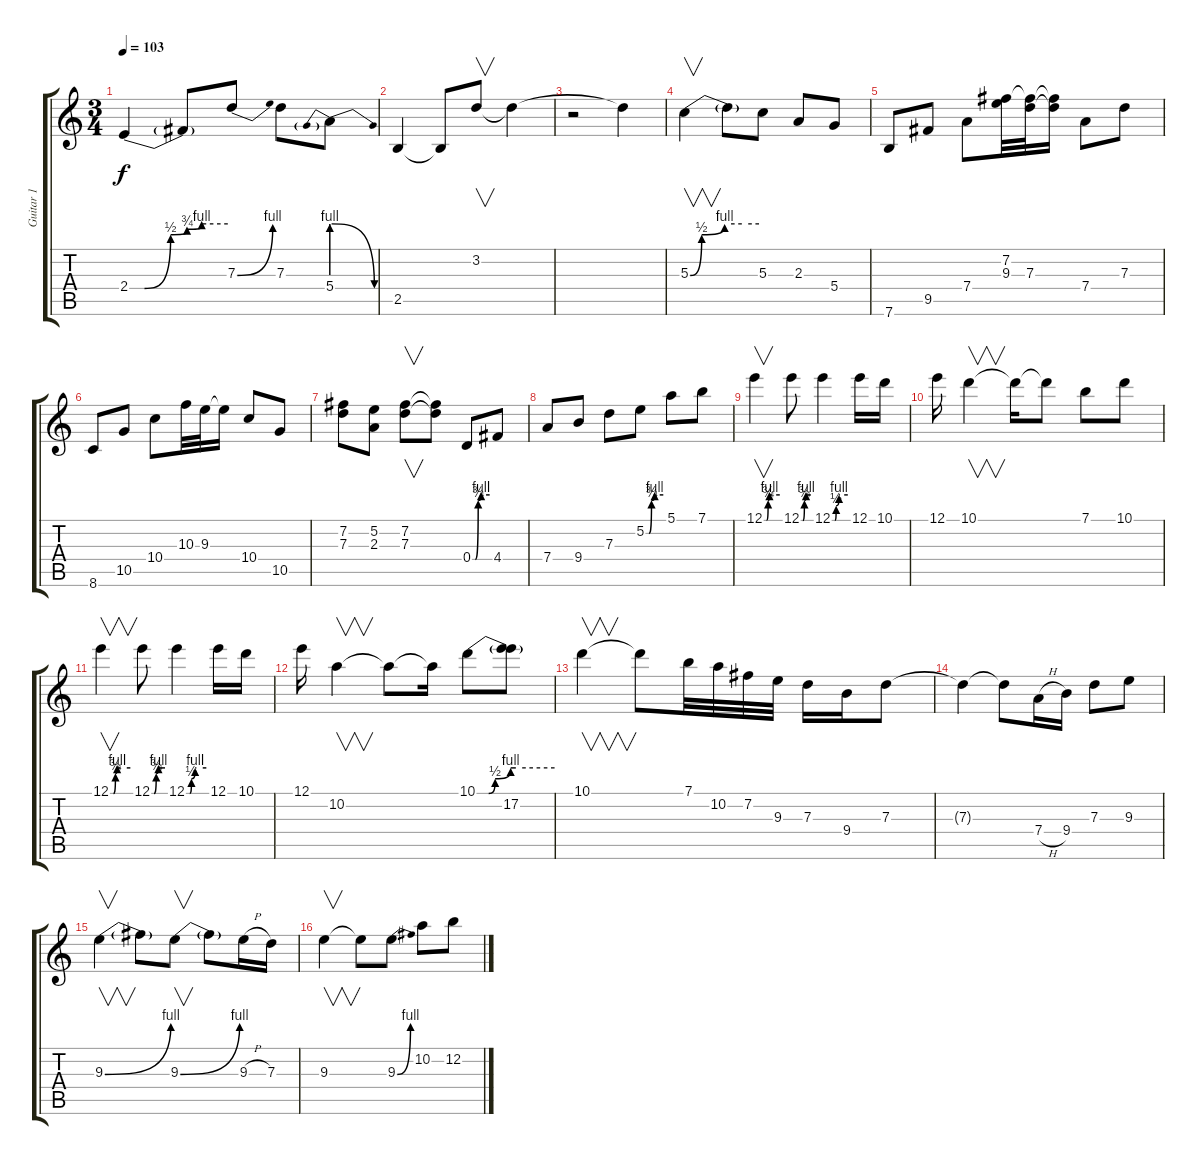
\track ("Guitar 1" "Guitar 1") {instrument overdrivenguitar}
\staff {score tabs}
\tuning (E4 B3 G3 D3 A2 E2) {hide}
\ts (3 4)
\tempo 103
\clef g2
\ks c
2.4{be (custom 0 0 9 0 25 2 35 3 44 4 60 4)}.4{dy f} 2.4{t}.8 7.3{be (bend 0 0 60 4)}.8 7.3.8 5.4{be (prebendrelease 0 4 60 0)}.8 |
2.5.4 2.5{t}.8 3.2.8{v} 3.2{t}.4 |
r.2 3.2{t}.4 |
5.3{be (custom 0 0 10 2 30 4 45 4 60 4)}.4{v} 5.3{t}.8 5.3.8 2.3.8 5.4.8 |
7.6.8 9.5.8 7.4.8 (7.2 9.3).32 (7.2{t} 7.3).32 (7.2{t} 7.3{t}).16 7.4.8 7.3.8 |
8.6.8 10.5.8 10.4.8 10.3.32 9.3.32 9.3{t}.16 10.4.8 10.5.8 |
(7.2 7.3).8 (5.2 2.3).8 (7.2 7.3).8{v} (7.2{t} 7.3{t}).8 0.4{be (custom 0 0 10 0 20 3 30 4 60 4)}.8 4.4.8 |
7.4.8 9.4.8 7.3.8 5.2{be (custom 0 0 10 0 19 3 30 4 60 4)}.8 5.1.8 7.1.8 |
12.1{be (custom 0 0 9 0 15 3 20 4 30 4 60 4)}.4{v} 12.1{be (custom 0 0 10 0 20 3 30 4 60 4)}.8 12.1{be (custom 0 0 10 0 15 2 26 4 30 4 60 4)}.4 12.1.16 10.1.16 |
12.1.16 10.1.4{v} 10.1{t}.16 10.1{t}.8 7.1.8 10.1.8 |
12.1{be (custom 0 0 9 0 15 3 20 4 30 4 60 4)}.4{v} 12.1{be (custom 0 0 10 0 20 3 30 4 60 4)}.8 12.1{be (custom 0 0 10 0 15 2 26 4 30 4 60 4)}.4 12.1.16 10.1.16 |
12.1.16 10.2.4{v} 10.2{t}.8 10.2{t}.16 10.1{be (custom 0 0 9 0 14 2 26 4 30 4 60 4)}.8 (10.1{t} 17.2).8 |
10.1.4{v} 10.1{t}.8 7.1.32 10.2.32 7.2.32 9.3.32 7.3.16 9.4.16 7.3.8 |
7.3{t}.4 7.3{t}.8 7.4{h}.16 9.4.16 7.3.8 9.3.8 |
9.3{be (bend 0 0 60 4)}.4{v} 9.3{t}.8 9.3{be (bend 0 0 60 4)}.8{v} 9.3{t}.8 9.3{h}.16 7.3.16 |
9.3.4{v} 9.3{t}.8 9.3{be (bend 0 0 60 4)}.8 10.2.8 12.2.8
